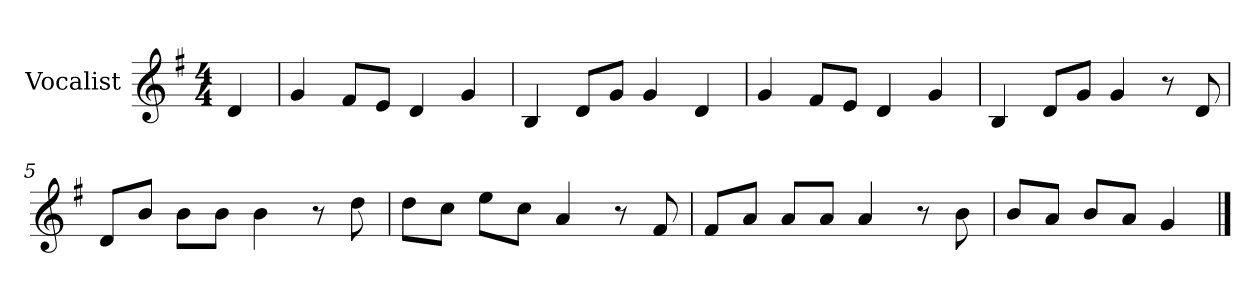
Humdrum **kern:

**kern
*part1
*staff1
*I"Vocalist
*k[f#]
*G:
*M4/4
=
4d
=1
4g
8f#L
8eJ
4d
4g
=2
4B
8dL
8gJ
4g
4d
=3
4g
8f#L
8eJ
4d
4g
=4
4B
8dL
8gJ
4g
8r
8d
=5
8dL
8bJ
8bL
8bJ
4b
8r
8dd
=6
8ddL
8ccJ
8eeL
8ccJ
4a
8r
8f#
=7
8f#L
8aJ
8aL
8aJ
4a
8r
8b
=8
8bL
8aJ
8bL
8aJ
4g
==
*-
